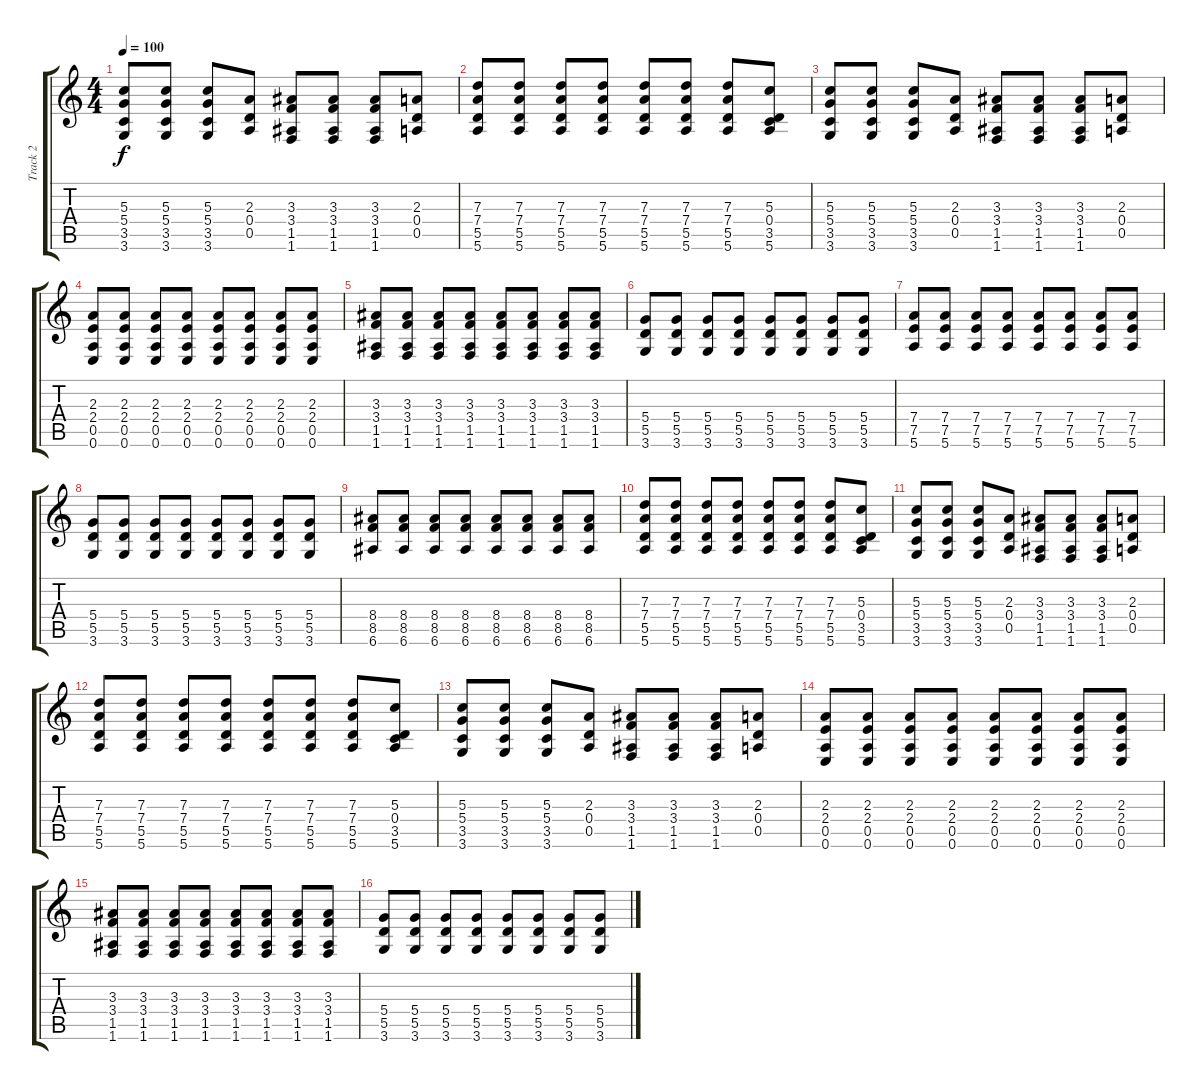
\track ("Track 2" "Track 2") {instrument overdrivenguitar}
\staff {score tabs}
\tuning (E4 B3 G3 D3 A2 E2) {hide}
\ts (4 4)
\tempo 100
\clef g2
\ks c
(5.3 5.4 3.5 3.6).8{dy f} (5.3 5.4 3.5 3.6).8 (5.3 5.4 3.5 3.6).8 (2.3 0.4 0.5).8 (3.3 3.4 1.5 1.6).8 (3.3 3.4 1.5 1.6).8 (3.3 3.4 1.5 1.6).8 (2.3 0.4 0.5).8 |
(7.3 7.4 5.5 5.6).8 (7.3 7.4 5.5 5.6).8 (7.3 7.4 5.5 5.6).8 (7.3 7.4 5.5 5.6).8 (7.3 7.4 5.5 5.6).8 (7.3 7.4 5.5 5.6).8 (7.3 7.4 5.5 5.6).8 (5.3 0.4 3.5 5.6).8 |
(5.3 5.4 3.5 3.6).8 (5.3 5.4 3.5 3.6).8 (5.3 5.4 3.5 3.6).8 (2.3 0.4 0.5).8 (3.3 3.4 1.5 1.6).8 (3.3 3.4 1.5 1.6).8 (3.3 3.4 1.5 1.6).8 (2.3 0.4 0.5).8 |
(2.3 2.4 0.5 0.6).8 (2.3 2.4 0.5 0.6).8 (2.3 2.4 0.5 0.6).8 (2.3 2.4 0.5 0.6).8 (2.3 2.4 0.5 0.6).8 (2.3 2.4 0.5 0.6).8 (2.3 2.4 0.5 0.6).8 (2.3 2.4 0.5 0.6).8 |
(3.3 3.4 1.5 1.6).8 (3.3 3.4 1.5 1.6).8 (3.3 3.4 1.5 1.6).8 (3.3 3.4 1.5 1.6).8 (3.3 3.4 1.5 1.6).8 (3.3 3.4 1.5 1.6).8 (3.3 3.4 1.5 1.6).8 (3.3 3.4 1.5 1.6).8 |
(5.4 5.5 3.6).8 (5.4 5.5 3.6).8 (5.4 5.5 3.6).8 (5.4 5.5 3.6).8 (5.4 5.5 3.6).8 (5.4 5.5 3.6).8 (5.4 5.5 3.6).8 (5.4 5.5 3.6).8 |
(7.4 7.5 5.6).8 (7.4 7.5 5.6).8 (7.4 7.5 5.6).8 (7.4 7.5 5.6).8 (7.4 7.5 5.6).8 (7.4 7.5 5.6).8 (7.4 7.5 5.6).8 (7.4 7.5 5.6).8 |
(5.4 5.5 3.6).8 (5.4 5.5 3.6).8 (5.4 5.5 3.6).8 (5.4 5.5 3.6).8 (5.4 5.5 3.6).8 (5.4 5.5 3.6).8 (5.4 5.5 3.6).8 (5.4 5.5 3.6).8 |
(8.4 8.5 6.6).8 (8.4 8.5 6.6).8 (8.4 8.5 6.6).8 (8.4 8.5 6.6).8 (8.4 8.5 6.6).8 (8.4 8.5 6.6).8 (8.4 8.5 6.6).8 (8.4 8.5 6.6).8 |
(7.3 7.4 5.5 5.6).8 (7.3 7.4 5.5 5.6).8 (7.3 7.4 5.5 5.6).8 (7.3 7.4 5.5 5.6).8 (7.3 7.4 5.5 5.6).8 (7.3 7.4 5.5 5.6).8 (7.3 7.4 5.5 5.6).8 (5.3 0.4 3.5 5.6).8 |
(5.3 5.4 3.5 3.6).8 (5.3 5.4 3.5 3.6).8 (5.3 5.4 3.5 3.6).8 (2.3 0.4 0.5).8 (3.3 3.4 1.5 1.6).8 (3.3 3.4 1.5 1.6).8 (3.3 3.4 1.5 1.6).8 (2.3 0.4 0.5).8 |
(7.3 7.4 5.5 5.6).8 (7.3 7.4 5.5 5.6).8 (7.3 7.4 5.5 5.6).8 (7.3 7.4 5.5 5.6).8 (7.3 7.4 5.5 5.6).8 (7.3 7.4 5.5 5.6).8 (7.3 7.4 5.5 5.6).8 (5.3 0.4 3.5 5.6).8 |
(5.3 5.4 3.5 3.6).8 (5.3 5.4 3.5 3.6).8 (5.3 5.4 3.5 3.6).8 (2.3 0.4 0.5).8 (3.3 3.4 1.5 1.6).8 (3.3 3.4 1.5 1.6).8 (3.3 3.4 1.5 1.6).8 (2.3 0.4 0.5).8 |
(2.3 2.4 0.5 0.6).8 (2.3 2.4 0.5 0.6).8 (2.3 2.4 0.5 0.6).8 (2.3 2.4 0.5 0.6).8 (2.3 2.4 0.5 0.6).8 (2.3 2.4 0.5 0.6).8 (2.3 2.4 0.5 0.6).8 (2.3 2.4 0.5 0.6).8 |
(3.3 3.4 1.5 1.6).8 (3.3 3.4 1.5 1.6).8 (3.3 3.4 1.5 1.6).8 (3.3 3.4 1.5 1.6).8 (3.3 3.4 1.5 1.6).8 (3.3 3.4 1.5 1.6).8 (3.3 3.4 1.5 1.6).8 (3.3 3.4 1.5 1.6).8 |
(5.4 5.5 3.6).8 (5.4 5.5 3.6).8 (5.4 5.5 3.6).8 (5.4 5.5 3.6).8 (5.4 5.5 3.6).8 (5.4 5.5 3.6).8 (5.4 5.5 3.6).8 (5.4 5.5 3.6).8
